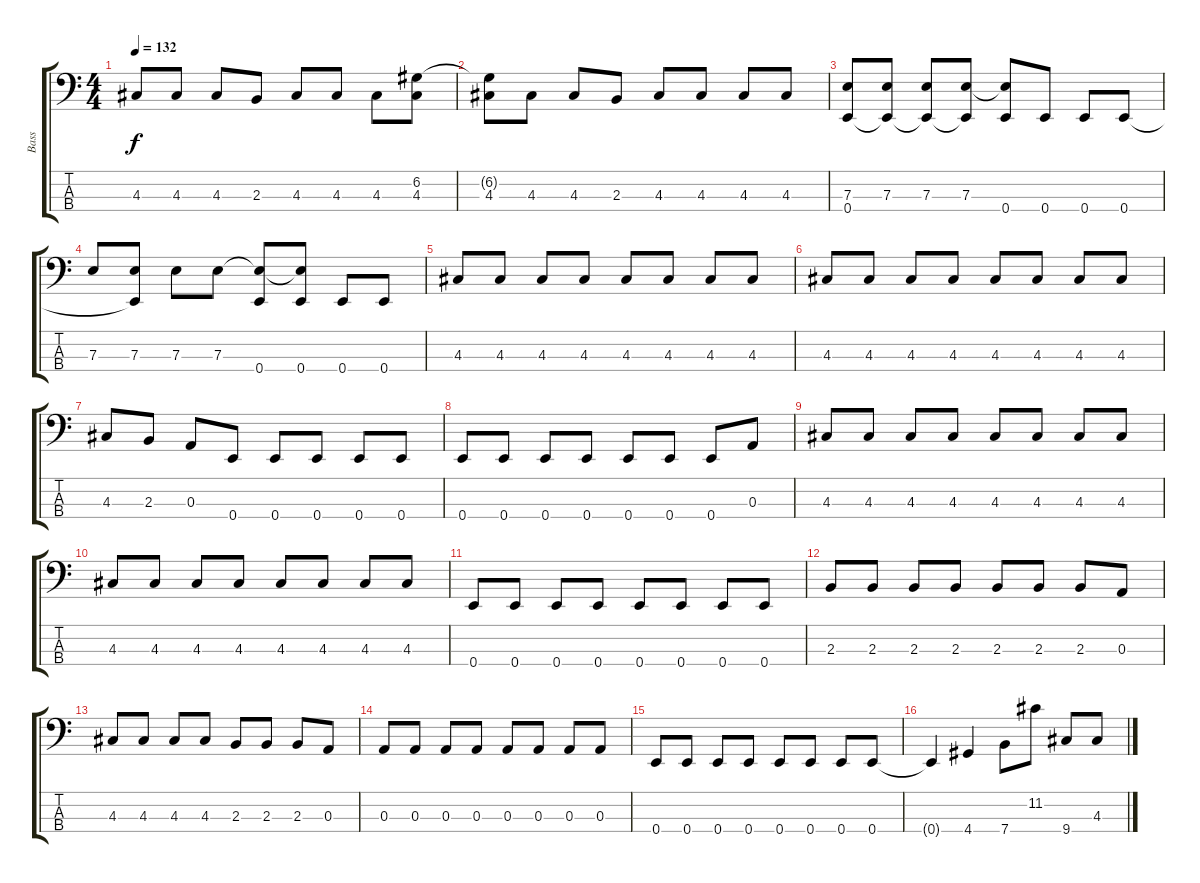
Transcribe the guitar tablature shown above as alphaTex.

\track ("Bass" "Bass") {instrument electricbassfinger}
\staff {score tabs}
\tuning (G2 D2 A1 E1) {hide}
\ts (4 4)
\tempo 132
\clef f4
\ks c
4.3.8{dy f} 4.3.8 4.3.8 2.3.8 4.3.8 4.3.8 4.3.8 (6.2 4.3).8 |
(6.2{t} 4.3).8 4.3.8 4.3.8 2.3.8 4.3.8 4.3.8 4.3.8 4.3.8 |
(7.3 0.4).8 (7.3 0.4{t}).8 (7.3 0.4{t}).8 (7.3 0.4{t}).8 (7.3{t} 0.4).8 0.4.8 0.4.8 0.4.8 |
7.3.8 (7.3 0.4{t}).8 7.3.8 7.3.8 (7.3{t} 0.4).8 (7.3{t} 0.4).8 0.4.8 0.4.8 |
4.3.8 4.3.8 4.3.8 4.3.8 4.3.8 4.3.8 4.3.8 4.3.8 |
4.3.8 4.3.8 4.3.8 4.3.8 4.3.8 4.3.8 4.3.8 4.3.8 |
4.3.8 2.3.8 0.3.8 0.4.8 0.4.8 0.4.8 0.4.8 0.4.8 |
0.4.8 0.4.8 0.4.8 0.4.8 0.4.8 0.4.8 0.4.8 0.3.8 |
4.3.8 4.3.8 4.3.8 4.3.8 4.3.8 4.3.8 4.3.8 4.3.8 |
4.3.8 4.3.8 4.3.8 4.3.8 4.3.8 4.3.8 4.3.8 4.3.8 |
0.4.8 0.4.8 0.4.8 0.4.8 0.4.8 0.4.8 0.4.8 0.4.8 |
2.3.8 2.3.8 2.3.8 2.3.8 2.3.8 2.3.8 2.3.8 0.3.8 |
4.3.8 4.3.8 4.3.8 4.3.8 2.3.8 2.3.8 2.3.8 0.3.8 |
0.3.8 0.3.8 0.3.8 0.3.8 0.3.8 0.3.8 0.3.8 0.3.8 |
0.4.8 0.4.8 0.4.8 0.4.8 0.4.8 0.4.8 0.4.8 0.4.8 |
0.4{t}.4 4.4.4 7.4.8 11.2.8 9.4.8 4.3.8
